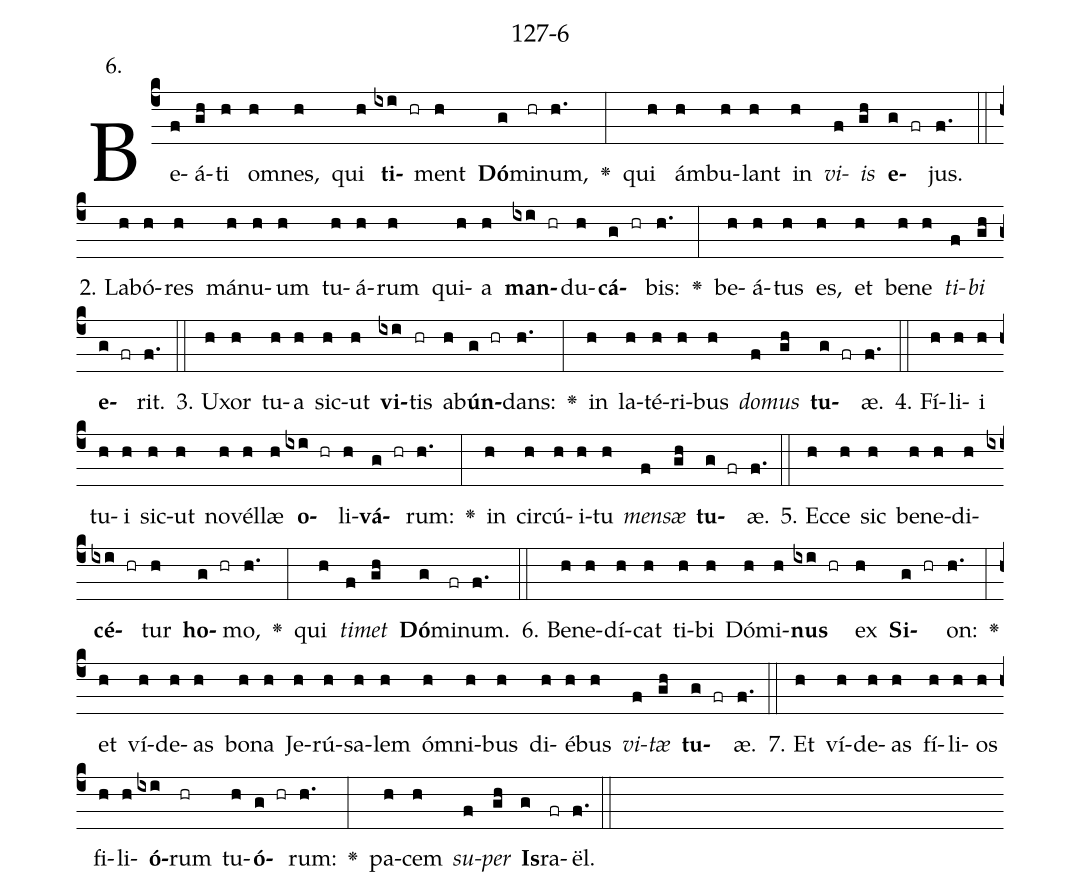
name: 127-6;
annotation: 6.;
%%
(c4)Be(f)á(gh)ti(h) om(h)nes,(h) qui(h) <b>ti</b>(ixi hr)ment(h) <b>Dó</b>(g)mi(hr)num,(h.) <v>\greheightstar</v>(:) qui(h) ám(h)bu(h)lant(h) in(h) <i>vi</i>(f)<i>is</i>(gh) <b>e</b>(g fr)jus.(f.) (::)
2. La(h)bó(h)res(h) má(h)nu(h)um(h) tu(h)á(h)rum(h) qui(h)a(h) <b>man</b>(ixi hr)du(h)<b>cá</b>(g hr)bis:(h.) <v>\greheightstar</v>(:) be(h)á(h)tus(h) es,(h) et(h) be(h)ne(h) <i>ti</i>(f)<i>bi</i>(gh) <b>e</b>(g fr)rit.(f.) (::)
3. U(h)xor(h) tu(h)a(h) sic(h)ut(h) <b>vi</b>(ixi)tis(hr) ab(h)<b>ún</b>(g hr)dans:(h.) <v>\greheightstar</v>(:) in(h) la(h)té(h)ri(h)bus(h) <i>do</i>(f)<i>mus</i>(gh) <b>tu</b>(g fr)æ.(f.) (::)
4. Fí(h)li(h)i(h) tu(h)i(h) sic(h)ut(h) no(h)vél(h)læ(h) <b>o</b>(ixi hr)li(h)<b>vá</b>(g hr)rum:(h.) <v>\greheightstar</v>(:) in(h) cir(h)cú(h)i(h)tu(h) <i>men</i>(f)<i>sæ</i>(gh) <b>tu</b>(g fr)æ.(f.) (::)
5. Ec(h)ce(h) sic(h) be(h)ne(h)di(h)<b>cé</b>(ixi hr)tur(h) <b>ho</b>(g hr)mo,(h.) <v>\greheightstar</v>(:) qui(h) <i>ti</i>(f)<i>met</i>(gh) <b>Dó</b>(g)mi(fr)num.(f.) (::)
6. Be(h)ne(h)dí(h)cat(h) ti(h)bi(h) Dó(h)mi(h)<b>nus</b>(ixi hr) ex(h) <b>Si</b>(g hr)on:(h.) <v>\greheightstar</v>(:) et(h) ví(h)de(h)as(h) bo(h)na(h) Je(h)rú(h)sa(h)lem(h) óm(h)ni(h)bus(h) di(h)é(h)bus(h) <i>vi</i>(f)<i>tæ</i>(gh) <b>tu</b>(g fr)æ.(f.) (::)
7. Et(h) ví(h)de(h)as(h) fí(h)li(h)os(h) fi(h)li(h)<b>ó</b>(ixi)rum(hr) tu(h)<b>ó</b>(g hr)rum:(h.) <v>\greheightstar</v>(:) pa(h)cem(h) <i>su</i>(f)<i>per</i>(gh) <b>Is</b>(g)ra(fr)ël.(f.) (::)
